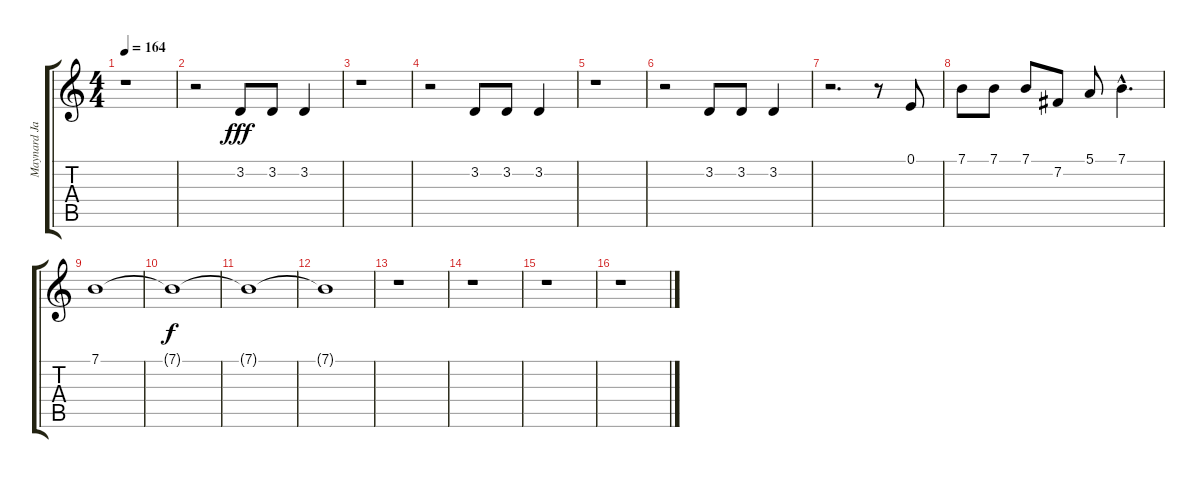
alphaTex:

\track ("Maynard James Keenan" "Maynard Ja") {instrument lead2sawtooth}
\staff {score tabs}
\tuning (E4 B3 G3 D3 A2 E2) {hide}
\ts (4 4)
\tempo 164
\clef g2
\ks c
r.1{dy f} |
r.2 3.2.8{dy fff} 3.2.8 3.2.4 |
r.1 |
r.2 3.2.8 3.2.8 3.2.4 |
r.1 |
r.2 3.2.8 3.2.8 3.2.4 |
r.2{d} r.8 0.1.8 |
7.1.8 7.1.8 7.1.8 7.2.8 5.1.8 7.1{hac}.4{d} |
7.1.1 |
7.1{t}.1{dy f} |
7.1{t}.1 |
7.1{t}.1 |
r.1 |
r.1 |
r.1 |
r.1
